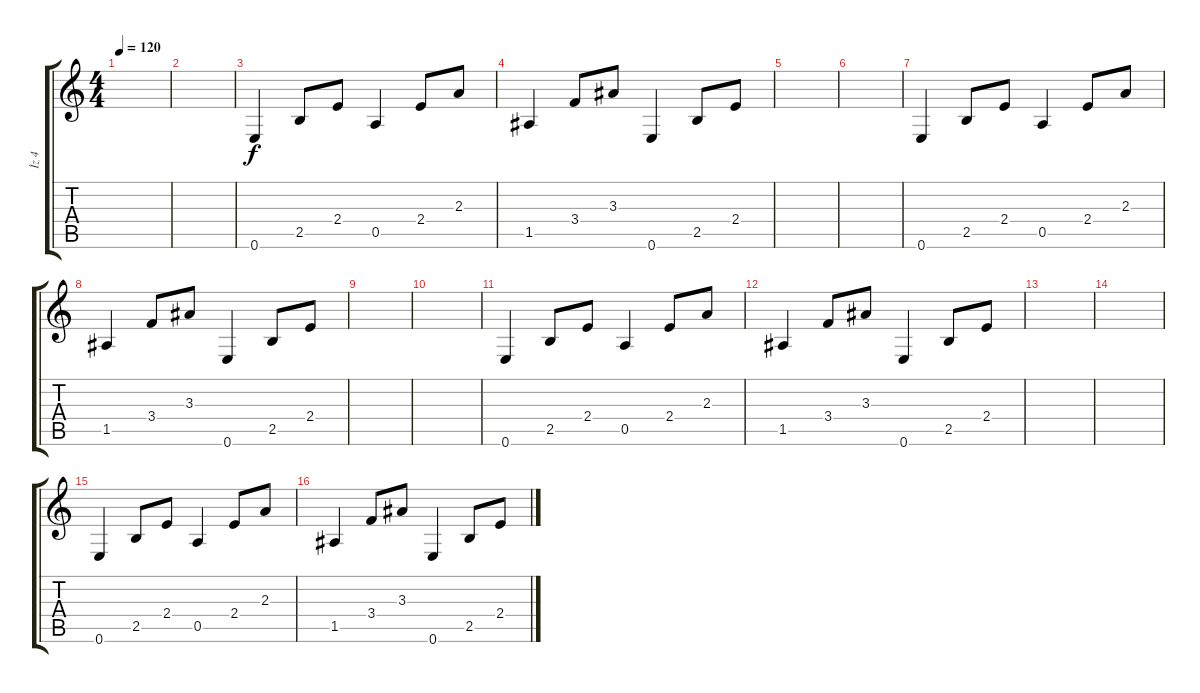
\track ("İz 4" "İz 4") {instrument distortionguitar}
\staff {score tabs}
\tuning (E4 B3 G3 D3 A2 E2) {hide}
\ts (4 4)
\tempo 120
\clef g2
\ks c
|
|
0.6.4{volume 16} 2.5.8 2.4.8 0.5.4 2.4.8 2.3.8 |
1.5.4 3.4.8 3.3.8 0.6.4 2.5.8 2.4.8 |
|
|
0.6.4{volume 16} 2.5.8 2.4.8 0.5.4 2.4.8 2.3.8 |
1.5.4 3.4.8 3.3.8 0.6.4 2.5.8 2.4.8 |
|
|
0.6.4{volume 16} 2.5.8 2.4.8 0.5.4 2.4.8 2.3.8 |
1.5.4 3.4.8 3.3.8 0.6.4 2.5.8 2.4.8 |
|
|
0.6.4{volume 16} 2.5.8 2.4.8 0.5.4 2.4.8 2.3.8 |
1.5.4 3.4.8 3.3.8 0.6.4 2.5.8 2.4.8
